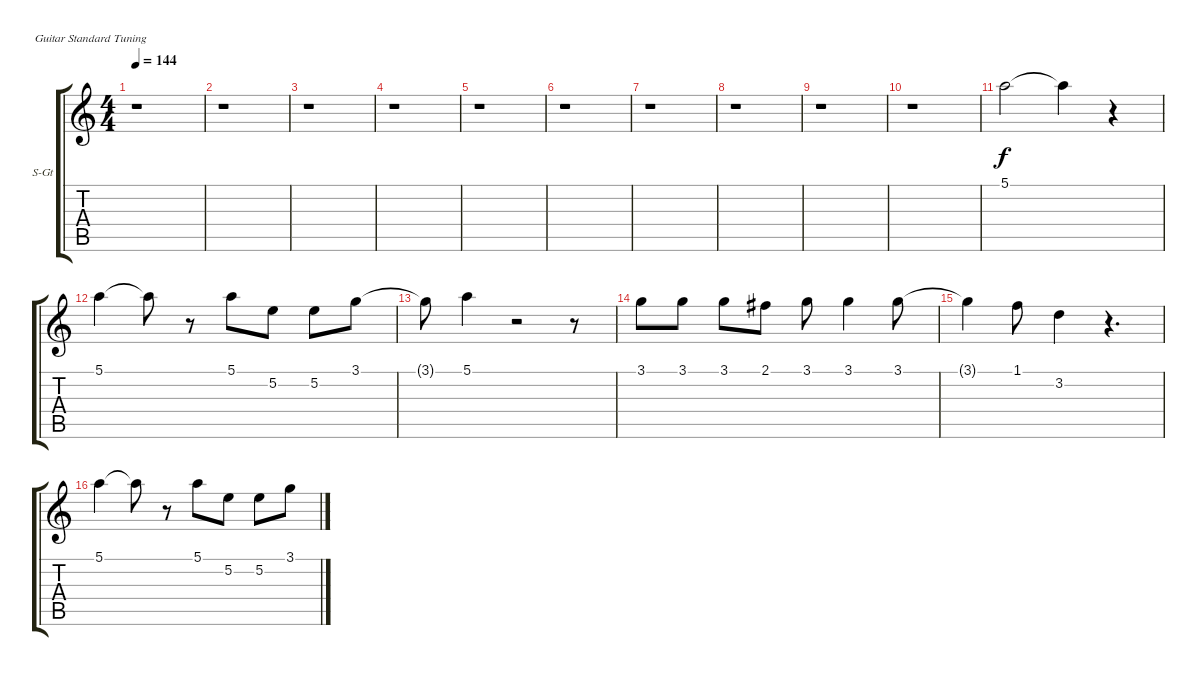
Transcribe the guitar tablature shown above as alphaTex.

\bracketExtendMode groupsimilarinstruments
\firstSystemTrackNameOrientation horizontal
\otherSystemsTrackNameOrientation horizontal
\track ("Ozzy" "S-Gt") {instrument synthvoice}
\staff {score tabs}
\tuning (E4 B3 G3 D3 A2 E2)
\displaytranspose 12
\ts (4 4)
\tempo 144
\clef g2
\ks c
r.1{dy f} |
r.1 |
r.1 |
r.1 |
r.1 |
r.1 |
r.1 |
r.1 |
r.1 |
r.1 |
5.1.2 5.1{t}.4 r.4 |
5.1.4 5.1{t}.8 r.8 5.1.8 5.2.8 5.2.8 3.1.8 |
3.1{t}.8 5.1.4 r.2 r.8 |
3.1.8 3.1.8 3.1.8 2.1.8 3.1.8 3.1.4 3.1.8 |
3.1{t}.4 1.1.8 3.2.4 r.4{d} |
5.1.4 5.1{t}.8 r.8 5.1.8 5.2.8 5.2.8 3.1.8
